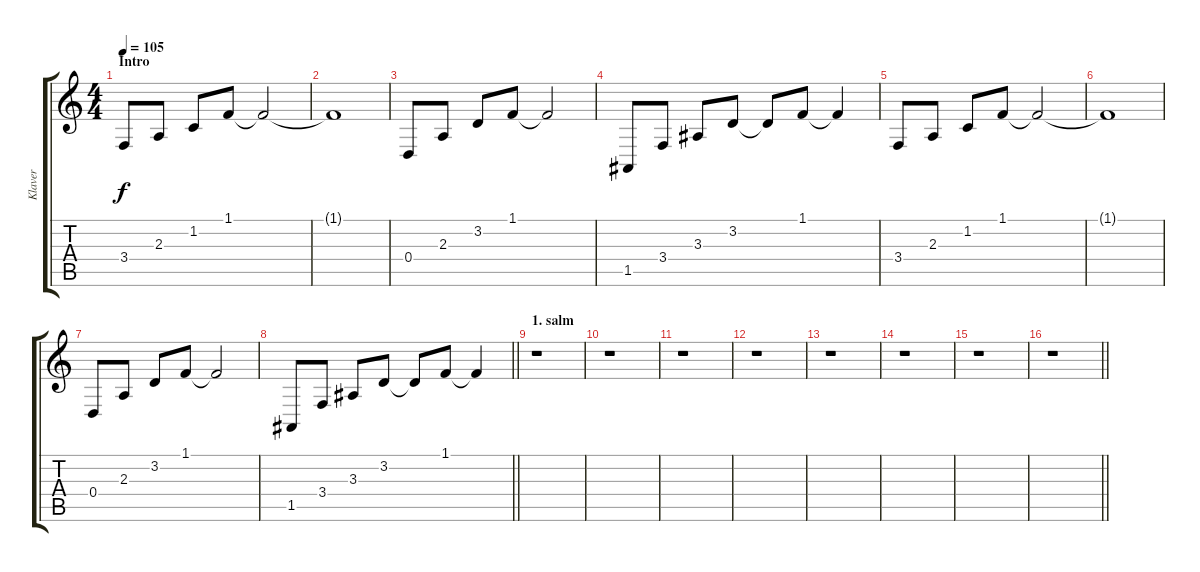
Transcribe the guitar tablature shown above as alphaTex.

\track ("Klaver" "Klaver") {instrument acousticgrandpiano}
\staff {score tabs}
\tuning (E4 B3 G3 D3 A2 E2) {hide}
\ts (4 4)
\section ("" "Intro")
\tempo 105
\clef g2
\ks c
3.4.8{dy f instrument acousticgrandpiano} 2.3.8 1.2.8 1.1.8 1.1{t}.2 |
1.1{t}.1 |
0.4.8 2.3.8 3.2.8 1.1.8 1.1{t}.2 |
1.5.8 3.4.8 3.3.8 3.2.8 3.2{t}.8 1.1.8 1.1{t}.4 |
3.4.8 2.3.8 1.2.8 1.1.8 1.1{t}.2 |
1.1{t}.1 |
0.4.8 2.3.8 3.2.8 1.1.8 1.1{t}.2 |
\barLineRight lightlight
1.5.8 3.4.8 3.3.8 3.2.8 3.2{t}.8 1.1.8 1.1{t}.4 |
\section ("" "1. salm")
r.1 |
r.1 |
r.1 |
r.1 |
r.1 |
r.1 |
r.1 |
\barLineRight lightlight
r.1
